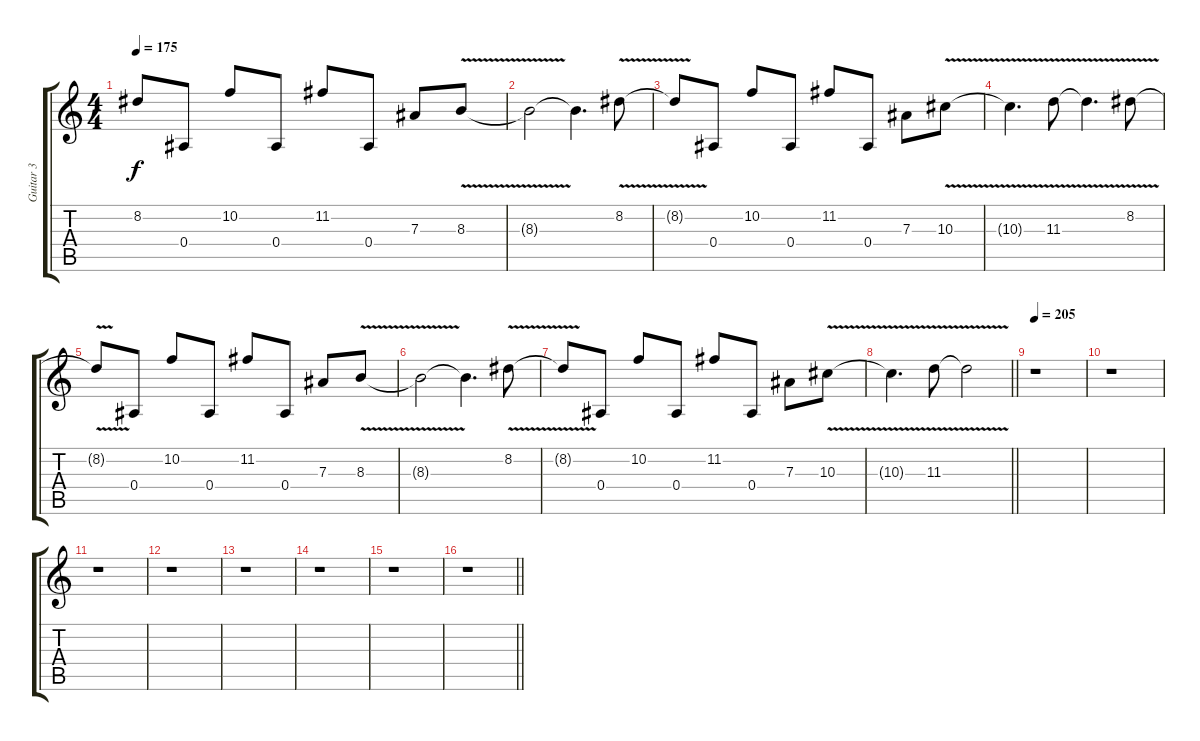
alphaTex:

\track ("Guitar 3" "Guitar 3") {instrument distortionguitar}
\staff {score tabs}
\tuning (C4 G3 Eb3 Bb2 F2 C2) {hide}
\ts (4 4)
\tempo 175
\clef g2
\ks c
8.2{t}.8{dy f} 0.4.8 10.2.8 0.4.8 11.2.8 0.4.8 7.3.8 8.3{v}.8 |
8.3{t}.2 8.3{t}.4{d} 8.2{v}.8 |
8.2{t}.8 0.4.8 10.2.8 0.4.8 11.2.8 0.4.8 7.3.8 10.3{v}.8 |
10.3{t}.4{d} 11.3{v}.8 11.3{t}.4{d} 8.2{v}.8 |
8.2{t}.8 0.4.8 10.2.8 0.4.8 11.2.8 0.4.8 7.3.8 8.3{v}.8 |
8.3{t}.2 8.3{t}.4{d} 8.2{v}.8 |
8.2{t}.8 0.4.8 10.2.8 0.4.8 11.2.8 0.4.8 7.3.8 10.3{v}.8 |
\barLineRight lightlight
10.3{t}.4{d} 11.3{v}.8 11.3{t}.2 |
\tempo 205
r.1 |
r.1 |
r.1 |
r.1 |
r.1 |
r.1 |
r.1 |
\barLineRight lightlight
r.1
